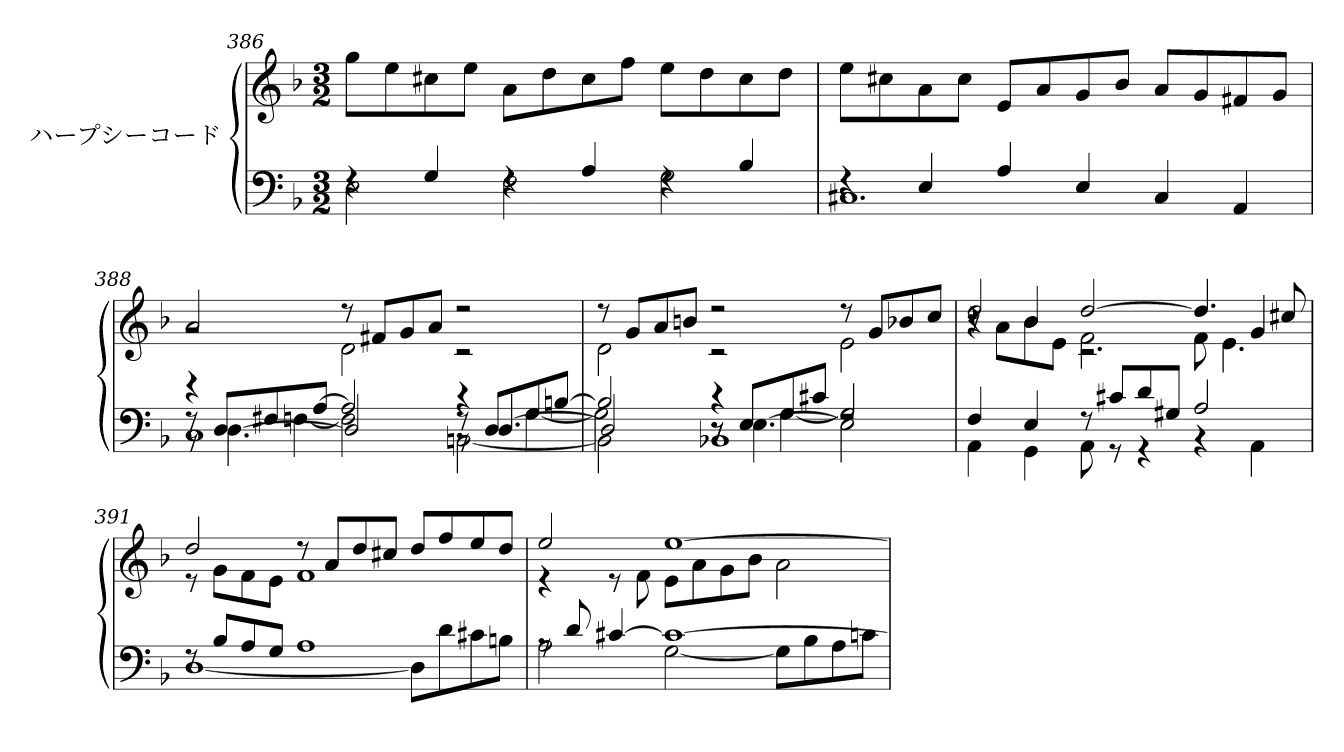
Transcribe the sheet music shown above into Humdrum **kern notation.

**kern	**kern
*part1	*part1
*staff2	*staff1
*I"ハープシーコード	*
!!LO:LB:g=z
*clefF4	*clefG2
*k[b-]	*k[b-]
*M3/2	*M3/2
=386	=386
*^	*
4rF	2E\	8gg\L
.	.	8ee\
4G/	.	8cc#X\
.	.	8ee\J
4rF	2F\	8a\L
.	.	8dd\
4A/	.	8cc#\
.	.	8ff\J
4rF	2G\	8ee\L
.	.	8dd\
4B-/	.	8cc#\
.	.	8dd\J
=387	=387	=387
4rF	1.C#X	8ee\L
.	.	8cc#X\
4E/	.	8a\
.	.	8cc#\J
4A/	.	8e/L
.	.	8a/
4E/	.	8g/
.	.	8b-/J
4C#/	.	8a/L
.	.	8g/
4AA/	.	8f#X/
.	.	8g/J
!!LO:LB:g=z
=388	=388	=388
*^	*^	*^
8rF	1C	8rBB	4re	2a/	2rg
8D/L	.	[4.D\	.	.	.
8F#X/	.	.	[4Fn\	.	.
[8A/J	.	.	.	.	.
2A/]	.	2D/]	2F\]	8r	2d\
.	.	.	.	8f#X/L	.
.	.	.	.	8g/	.
.	.	.	.	8a/J	.
8rF	[2BBn\	8rBB	4rc	2r	2r
8D/L	.	[4.D/	.	.	.
8G/	.	.	[4G\	.	.
[8Bn/J	.	.	.	.	.
=389	=389	=389	=389	=389	=389
2B/]	2BB\]	2D/]	2G\]	8r	2d\
.	.	.	.	8g/L	.
.	.	.	.	8a/	.
.	.	.	.	8bn/J	.
8r	1BB-X	8r	4rc	2r	2r
8E/L	.	[4.E\	.	.	.
8G/	.	.	[4G\	.	.
8c#X/J	.	.	.	.	.
2rF	.	2E\]	2G/]	8r	2e\
.	.	.	.	8g/L	.
.	.	.	.	8b-X/	.
.	.	.	.	8cc/J	.
*	*v	*v	*v	*	*
!!LO:LB:g=z
=390	=390	=390	=390
*	*	*	*^
4F/	4AA\	2dd/	8r	4r
.	.	.	8a\L	.
4E/	4GG\	.	8b-\	4b-/
.	.	.	8e\J	.
8rF	8AA\	[2dd/	2f\	2.rc
8c#X/L	8r	.	.	.
8d/	4r	.	.	.
8G#X/J	.	.	.	.
2A/	4rBB	4.dd/]	8f\	.
.	.	.	4.e\	.
.	4AA\	.	.	4g/
.	.	8cc#X/	.	.
*	*	*	*v	*v
=391	=391	=391	=391
8rF	[1D	2dd/	8r
8B-/L	.	.	8g\L
8A/	.	.	8f\
8G/J	.	.	8e\J
1A	.	8rdd	1f
.	.	8a/L	.
.	.	8dd/	.
.	.	8cc#X/J	.
.	8D\L]	8dd/L	.
.	8d\	8ff/	.
.	8c#X\	8ee/	.
.	8Bn\J	8dd/J	.
!!LO:LB:g=z	!!
=392	=392	=392	=392
8rA	2A\	2ee/	4r
8d/	.	.	.
[4c#X/	.	.	8r
.	.	.	8f\
1c#_	[2G\	[1ee	8e\L
.	.	.	8a\
.	.	.	8g\
.	.	.	8b-\J
.	8G\L]	.	2a\
.	8B-\	.	.
.	8A\	.	.
.	8cn\J	.	.
*v	*v	*	*
*	*v	*v
=	=
*-	*-
